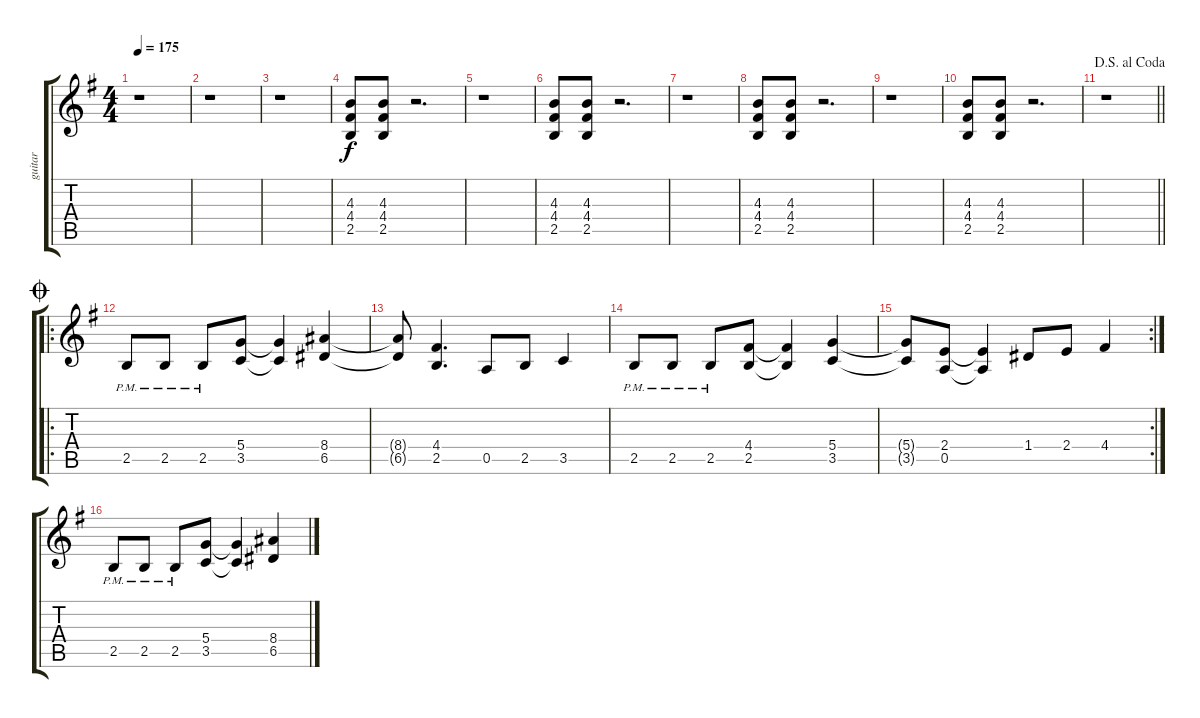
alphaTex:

\track ("guitar" "guitar") {instrument distortionguitar}
\staff {score tabs}
\tuning (E4 B3 G3 D3 A2 E2) {hide}
\ts (4 4)
\tempo 175
\clef g2
\ks g
r.1{dy f} |
r.1 |
r.1 |
(4.3 4.4 2.5).8 (4.3 4.4 2.5).8 r.2{d} |
r.1 |
(4.3 4.4 2.5).8 (4.3 4.4 2.5).8 r.2{d} |
r.1 |
(4.3 4.4 2.5).8 (4.3 4.4 2.5).8 r.2{d} |
r.1 |
(4.3 4.4 2.5).8 (4.3 4.4 2.5).8 r.2{d} |
\jump dalsegnoalcoda
\barLineRight lightlight
r.1 |
\ro
\jump coda
2.5{pm}.8 2.5{pm}.8 2.5{pm}.8 (5.4 3.5).8 (5.4{t} 3.5{t}).4 (8.4 6.5).4 |
(8.4{t} 6.5{t}).8 (4.4 2.5).4{d} 0.5.8 2.5.8 3.5.4 |
2.5{pm}.8 2.5{pm}.8 2.5{pm}.8 (4.4 2.5).8 (4.4{t} 2.5{t}).4 (5.4 3.5).4 |
\rc 2
(5.4{t} 3.5{t}).8 (2.4 0.5).8 (2.4{t} 0.5{t}).4 1.4.8 2.4.8 4.4.4 |
2.5{pm}.8 2.5{pm}.8 2.5{pm}.8 (5.4 3.5).8 (5.4{t} 3.5{t}).4 (8.4 6.5).4
